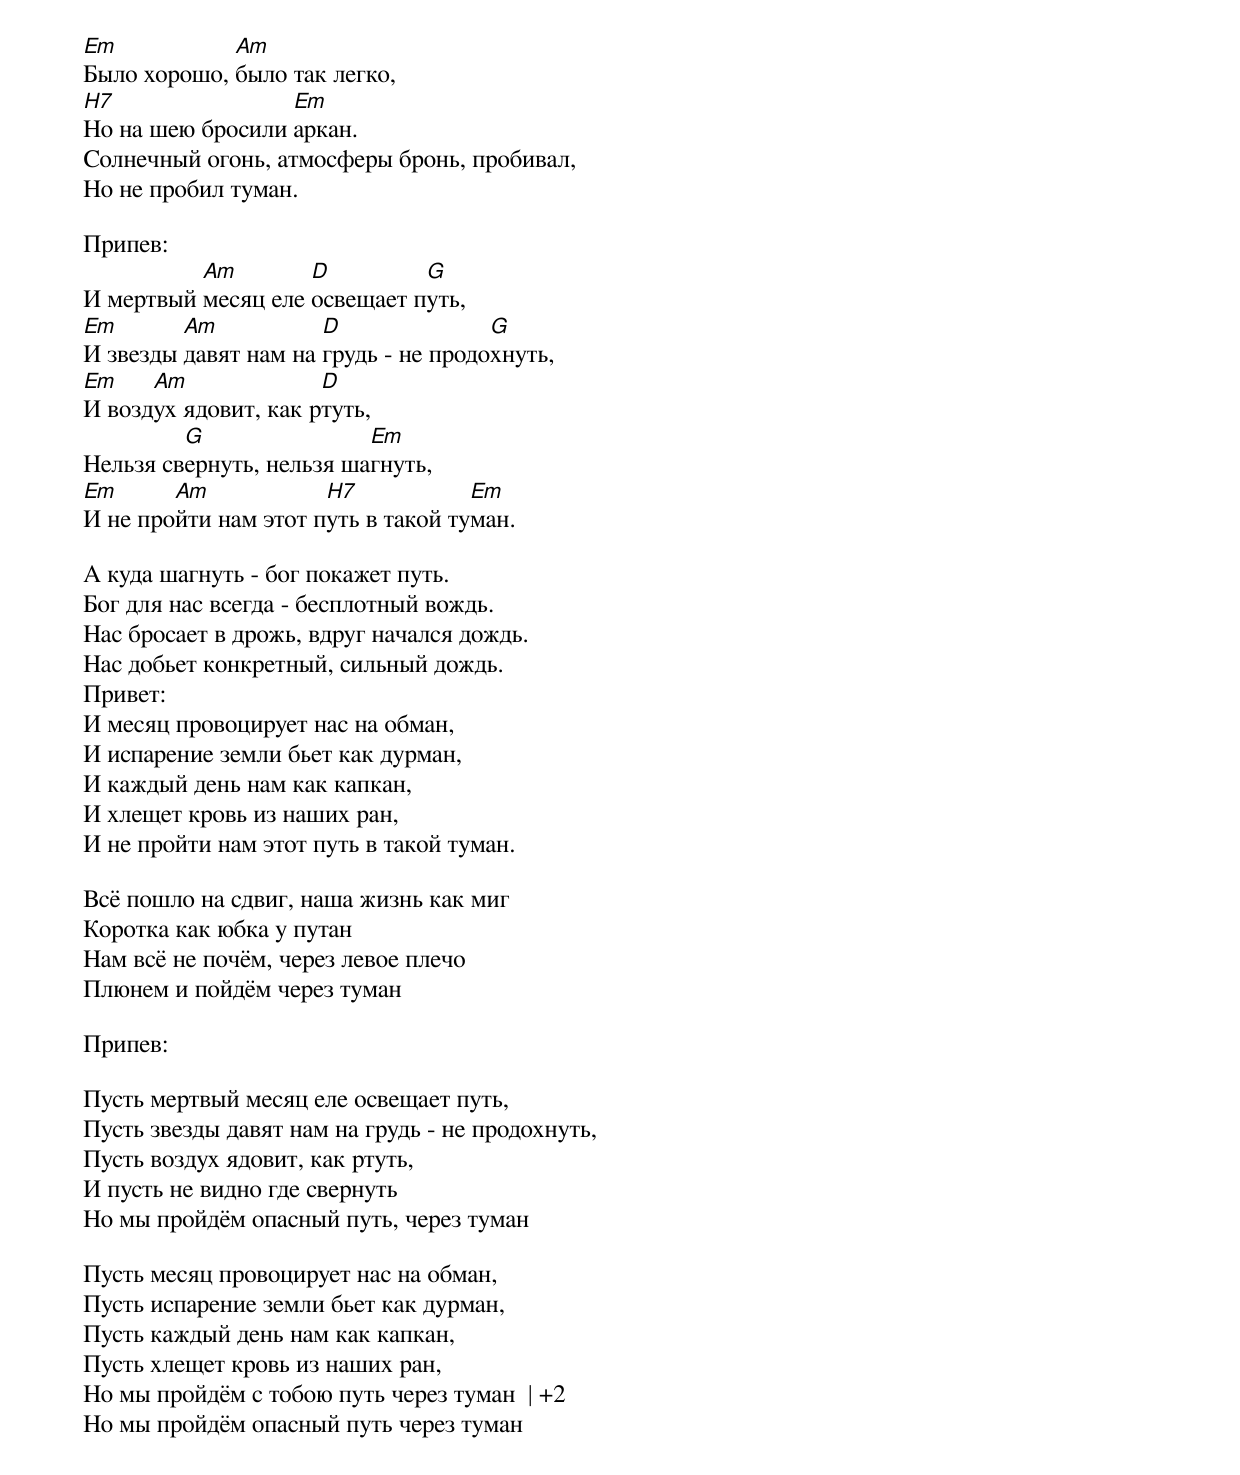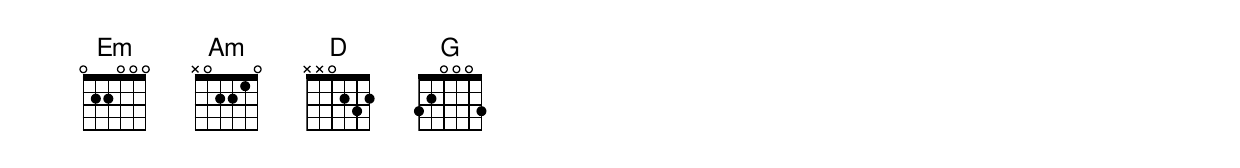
Em           Am
Было хорошо, было так легко,
H7                Em
Но на шею бросили аркан.
Солнечный огонь, атмосферы бронь, пробивал,
Но не пробил туман.

Припев:
          Am        D         G
И мертвый месяц еле освещает путь,
Em       Am           D               G
И звезды давят нам на грудь - не продохнуть,
Em    Am              D
И воздух ядовит, как ртуть,
         G                Em
Нельзя свернуть, нельзя шагнуть,
Em      Am            H7            Em
И не пройти нам этот путь в такой туман.

А куда шагнуть - бог покажет путь.
Бог для нас всегда - бесплотный вождь.
Нас бросает в дрожь, вдруг начался дождь.
Нас добьет конкретный, сильный дождь.
Привет:
И месяц провоцирует нас на обман,
И испарение земли бьет как дурман,
И каждый день нам как капкан,
И хлещет кровь из наших ран,
И не пройти нам этот путь в такой туман.

Всё пошло на сдвиг, наша жизнь как миг
Коротка как юбка у путан
Нам всё не почём, через левое плечо
Плюнем и пойдём через туман

Припев:

Пусть мертвый месяц еле освещает путь,
Пусть звезды давят нам на грудь - не продохнуть,
Пусть воздух ядовит, как ртуть,
И пусть не видно где свернуть
Но мы пройдём опасный путь, через туман

Пусть месяц провоцирует нас на обман,
Пусть испарение земли бьет как дурман,
Пусть каждый день нам как капкан,
Пусть хлещет кровь из наших ран,
Но мы пройдём с тобою путь через туман  | +2
Но мы пройдём опасный путь через туман
